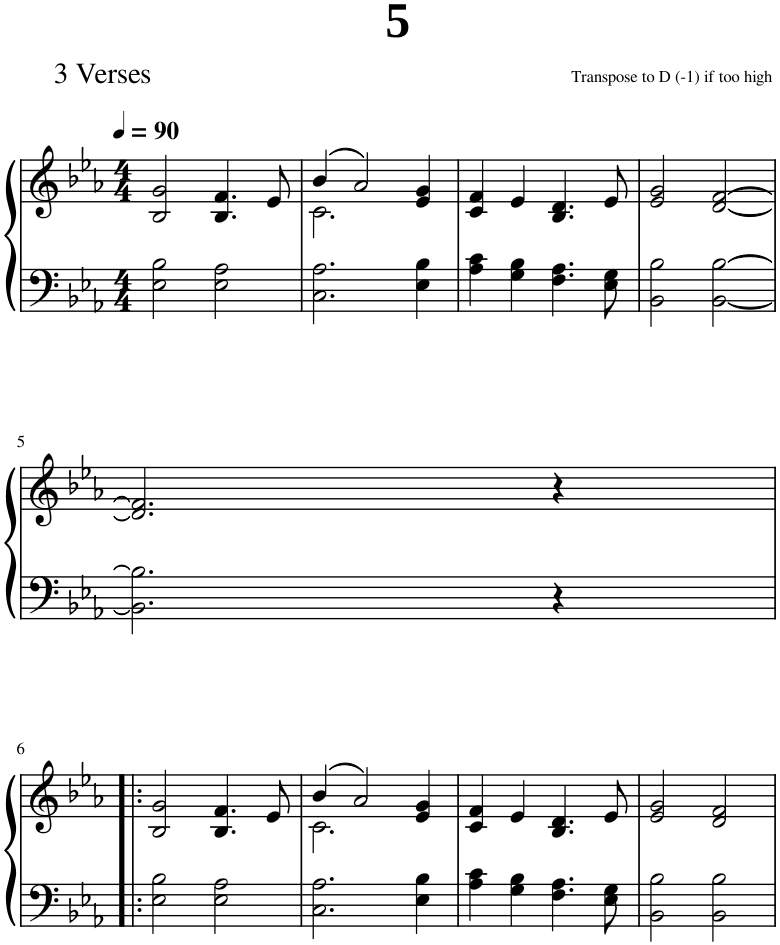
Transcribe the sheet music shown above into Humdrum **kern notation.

**kern	**kern
*part1	*part1
*staff2	*staff1
*I"Piano	*
*I'Pno.	*
*clefF4	*clefG2
*k[b-e-a-]	*k[b-e-a-]
*M4/4	*M4/4
*MM90	*MM90
=1	=1
2E-\ 2B-\	2B-/ 2g/
2E-\ 2A-\	4.B-/ 4.f/
.	8e-/
=2	=2
*	*^
2.C\ 2.A-\	(4b-/	2.c\
.	2a-/)	.
4E-\ 4B-\	4e-/ 4g/	4ryy
*	*v	*v
=3	=3
4A-\ 4c\	4c/ 4f/
4G\ 4B-\	4e-/
4.F\ 4.A-\	4.B-/ 4.d/
8E-\ 8G\	8e-/
=4	=4
2BB-\ 2B-\	2e-/ 2g/
[2BB-\ [2B-\	[2d/ [2f/
!!LO:LB:g=z
=5	=5
2.BB-\] 2.B-\]	2.d/] 2.f/]
4r	4r
!!LO:LB:g=z
=6!|:	=6!|:
2E-\ 2B-\	2B-/ 2g/
2E-\ 2A-\	4.B-/ 4.f/
.	8e-/
=7	=7
*	*^
2.C\ 2.A-\	(4b-/	2.c\
.	2a-/)	.
4E-\ 4B-\	4e-/ 4g/	4ryy
*	*v	*v
=8	=8
4A-\ 4c\	4c/ 4f/
4G\ 4B-\	4e-/
4.F\ 4.A-\	4.B-/ 4.d/
8E-\ 8G\	8e-/
=9	=9
2BB-\ 2B-\	2e-/ 2g/
2BB-\ 2B-\	2d/ 2f/
=	=
*-	*-
